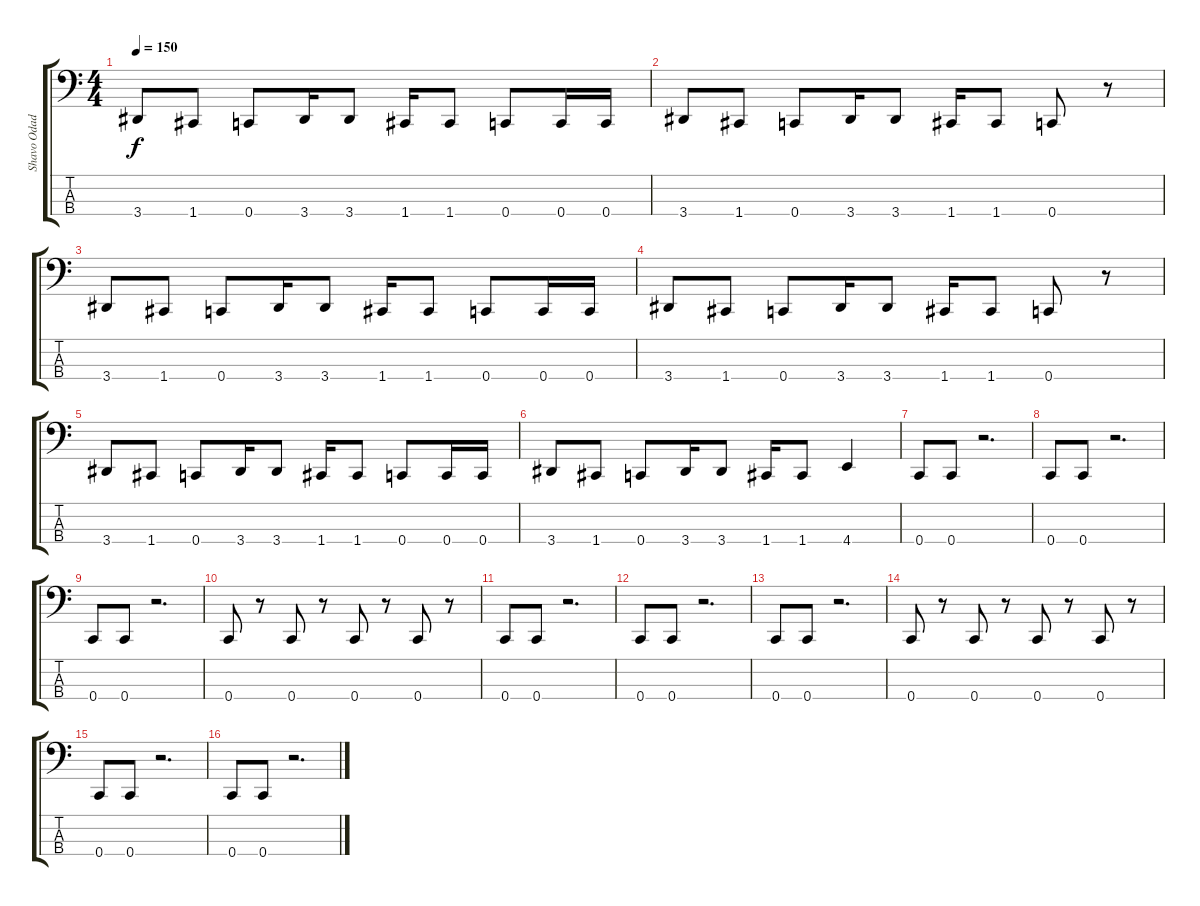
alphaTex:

\track ("Shavo Odadjian" "Shavo Odad") {instrument electricbasspick}
\staff {score tabs}
\tuning (F2 C2 G1 C1) {hide}
\ts (4 4)
\tempo 150
\clef f4
\ks c
3.4.8{dy f} 1.4.8 0.4.8 3.4.16 3.4.8 1.4.16 1.4.8 0.4.8 0.4.16 0.4.16 |
3.4.8 1.4.8 0.4.8 3.4.16 3.4.8 1.4.16 1.4.8 0.4.8 r.8 |
3.4.8 1.4.8 0.4.8 3.4.16 3.4.8 1.4.16 1.4.8 0.4.8 0.4.16 0.4.16 |
3.4.8 1.4.8 0.4.8 3.4.16 3.4.8 1.4.16 1.4.8 0.4.8 r.8 |
3.4.8 1.4.8 0.4.8 3.4.16 3.4.8 1.4.16 1.4.8 0.4.8 0.4.16 0.4.16 |
3.4.8 1.4.8 0.4.8 3.4.16 3.4.8 1.4.16 1.4.8 4.4.4 |
0.4.8 0.4.8 r.2{d} |
0.4.8 0.4.8 r.2{d} |
0.4.8 0.4.8 r.2{d} |
0.4.8 r.8 0.4.8 r.8 0.4.8 r.8 0.4.8 r.8 |
0.4.8 0.4.8 r.2{d} |
0.4.8 0.4.8 r.2{d} |
0.4.8 0.4.8 r.2{d} |
0.4.8 r.8 0.4.8 r.8 0.4.8 r.8 0.4.8 r.8 |
0.4.8 0.4.8 r.2{d} |
0.4.8 0.4.8 r.2{d}
